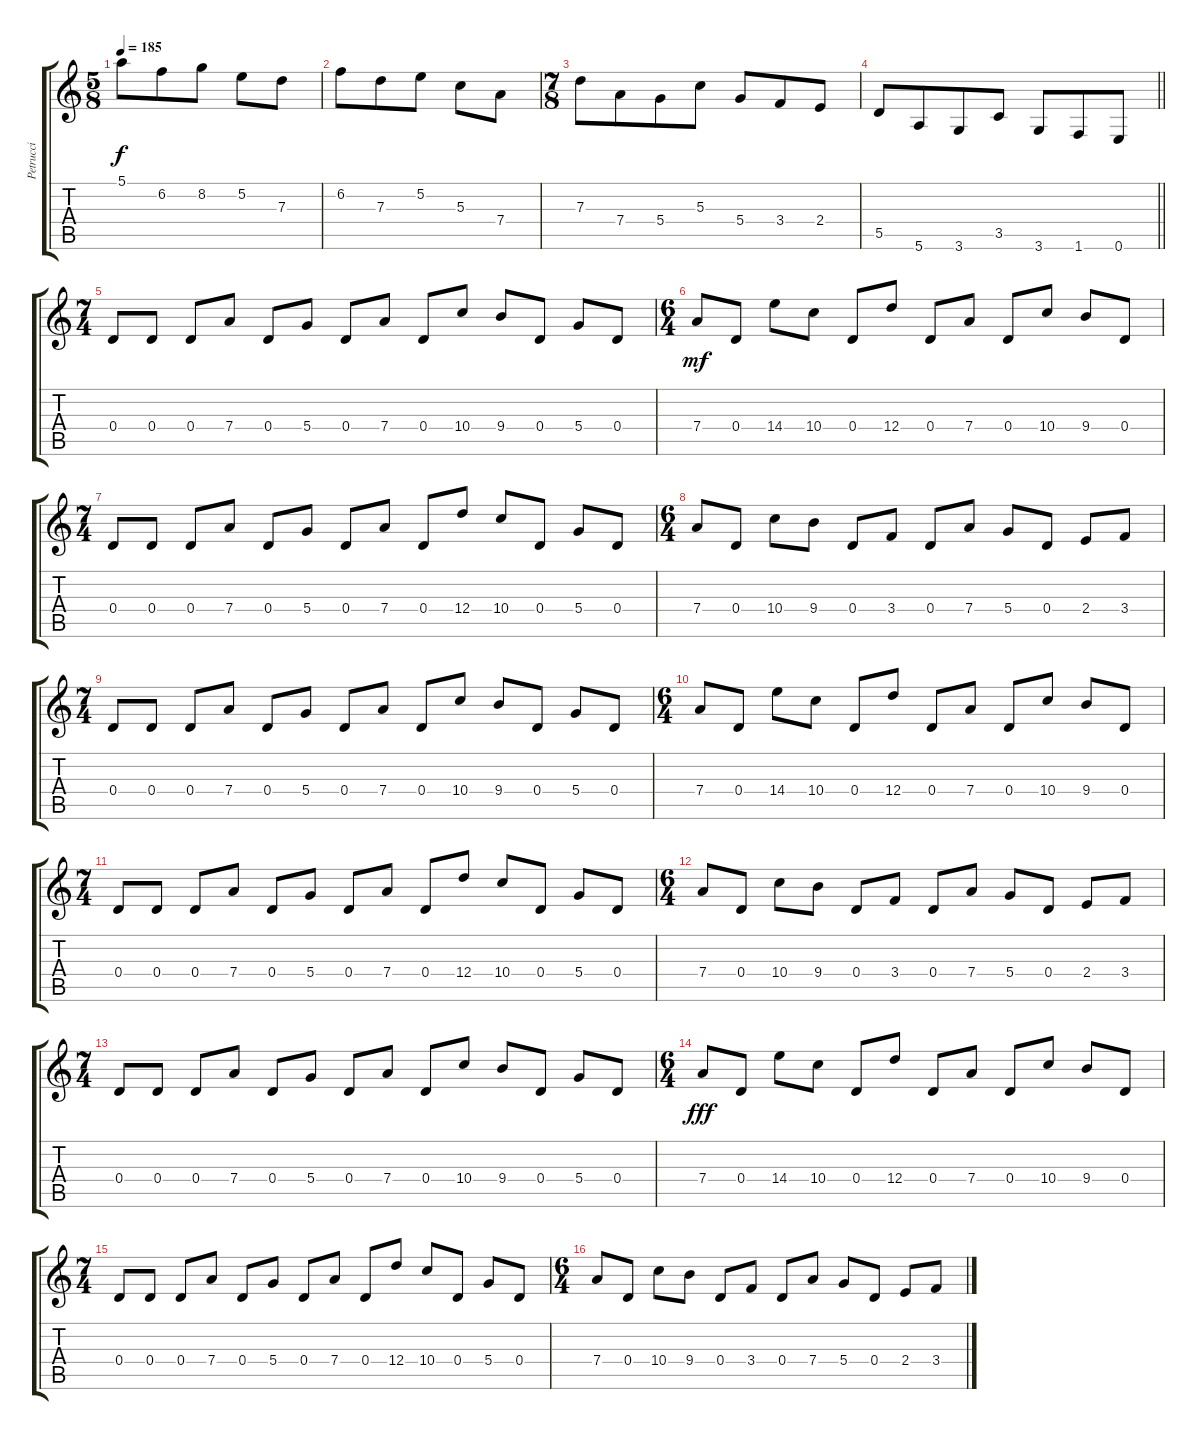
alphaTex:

\track ("Petrucci" "Petrucci") {instrument distortionguitar}
\staff {score tabs}
\tuning (E4 B3 G3 D3 A2 E2) {hide}
\ts (5 8)
\tempo 185
\clef g2
\ks c
5.1.8{dy f instrument distortionguitar} 6.2.8 8.2.8 5.2.8 7.3.8 |
6.2.8 7.3.8 5.2.8 5.3.8 7.4.8 |
\ts (7 8)
7.3.8 7.4.8 5.4.8 5.3.8 5.4.8 3.4.8 2.4.8 |
\barLineRight lightlight
5.5.8 5.6.8 3.6.8 3.5.8 3.6.8 1.6.8 0.6.8 |
\ts (7 4)
0.4.8 0.4.8 0.4.8 7.4.8 0.4.8 5.4.8 0.4.8 7.4.8 0.4.8 10.4.8 9.4.8 0.4.8 5.4.8 0.4.8 |
\ts (6 4)
7.4.8{dy mf} 0.4.8 14.4.8 10.4.8 0.4.8 12.4.8 0.4.8 7.4.8 0.4.8 10.4.8 9.4.8 0.4.8 |
\ts (7 4)
0.4.8 0.4.8 0.4.8 7.4.8 0.4.8 5.4.8 0.4.8 7.4.8 0.4.8 12.4.8 10.4.8 0.4.8 5.4.8 0.4.8 |
\ts (6 4)
7.4.8 0.4.8 10.4.8 9.4.8 0.4.8 3.4.8 0.4.8 7.4.8 5.4.8 0.4.8 2.4.8 3.4.8 |
\ts (7 4)
0.4.8 0.4.8 0.4.8 7.4.8 0.4.8 5.4.8 0.4.8 7.4.8 0.4.8 10.4.8 9.4.8 0.4.8 5.4.8 0.4.8 |
\ts (6 4)
7.4.8 0.4.8 14.4.8 10.4.8 0.4.8 12.4.8 0.4.8 7.4.8 0.4.8 10.4.8 9.4.8 0.4.8 |
\ts (7 4)
0.4.8 0.4.8 0.4.8 7.4.8 0.4.8 5.4.8 0.4.8 7.4.8 0.4.8 12.4.8 10.4.8 0.4.8 5.4.8 0.4.8 |
\ts (6 4)
7.4.8 0.4.8 10.4.8 9.4.8 0.4.8 3.4.8 0.4.8 7.4.8 5.4.8 0.4.8 2.4.8 3.4.8 |
\ts (7 4)
0.4.8 0.4.8 0.4.8 7.4.8 0.4.8 5.4.8 0.4.8 7.4.8 0.4.8 10.4.8 9.4.8 0.4.8 5.4.8 0.4.8 |
\ts (6 4)
7.4.8{dy fff} 0.4.8 14.4.8 10.4.8 0.4.8 12.4.8 0.4.8 7.4.8 0.4.8 10.4.8 9.4.8 0.4.8 |
\ts (7 4)
0.4.8 0.4.8 0.4.8 7.4.8 0.4.8 5.4.8 0.4.8 7.4.8 0.4.8 12.4.8 10.4.8 0.4.8 5.4.8 0.4.8 |
\ts (6 4)
7.4.8 0.4.8 10.4.8 9.4.8 0.4.8 3.4.8 0.4.8 7.4.8 5.4.8 0.4.8 2.4.8 3.4.8
